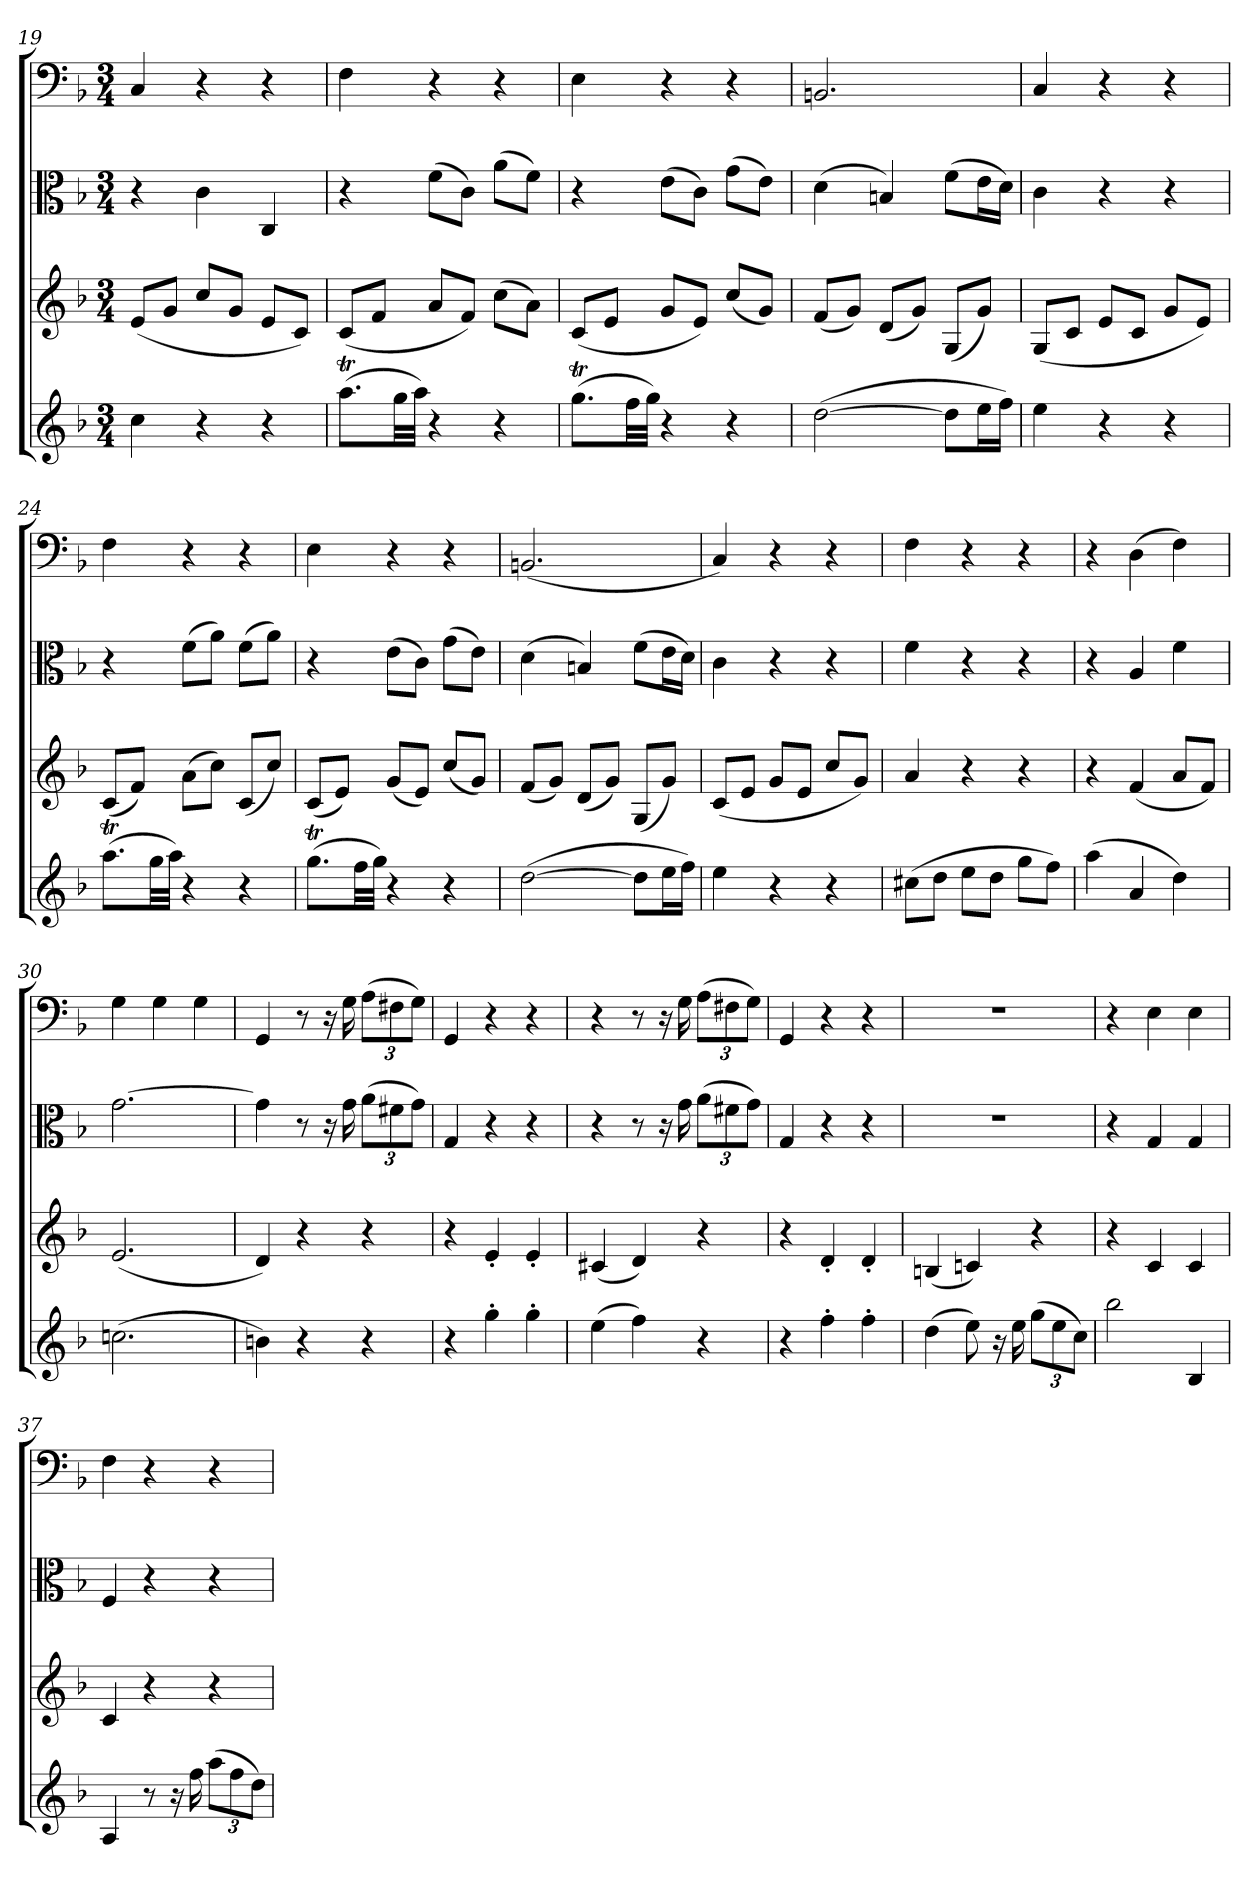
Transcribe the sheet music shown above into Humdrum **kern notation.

**kern	**kern	**kern	**kern
*part4	*part3	*part2	*part1
*staff4	*staff3	*staff2	*staff1
*clefG2	*clefG2	*clefC3	*clefF4
*k[b-]	*k[b-]	*k[b-]	*k[b-]
*F:	*F:	*F:	*F:
*M3/4	*M3/4	*M3/4	*M3/4
=19	=19	=19	=19
4cc	(8e/L	4r	4C
.	8g/J	.	.
4r	8cc/L	4c	4r
.	8g/J	.	.
4r	8e/L	4C	4r
.	8c/J)	.	.
=20	=20	=20	=20
(8.aat\L	(8c/L	4r	4F
.	8f/J	.	.
32gg\LL	.	.	.
32aa\JJJ)	.	.	.
4r	8a/L	(8f\L	4r
.	8f/J)	8c\J)	.
4r	(8cc\L	(8a\L	4r
.	8a\J)	8f\J)	.
=21	=21	=21	=21
(8.ggT\L	(8c/L	4r	4E
.	8e/J	.	.
32ff\LL	.	.	.
32gg\JJJ)	.	.	.
4r	8g/L	(8e\L	4r
.	8e/J)	8c\J)	.
4r	(8cc/L	(8g\L	4r
.	8g/J)	8e\J)	.
=22	=22	=22	=22
([2dd	(8f/L	(4d	2.BBn
.	8g/J)	.	.
.	(8d/L	4Bn)	.
.	8g/J)	.	.
8dd\L]	(8G/L	(8f\L	.
16ee\L	8g/J)	16e\L	.
16ff\JJ)	.	16d\JJ)	.
=23	=23	=23	=23
4ee	(8G/L	4c	4C
.	8c/J	.	.
4r	8e/L	4r	4r
.	8c/J	.	.
4r	8g/L	4r	4r
.	8e/J)	.	.
=24	=24	=24	=24
(8.aat\L	(8c/L	4r	4F
.	8f/J)	.	.
32gg\LL	.	.	.
32aa\JJJ)	.	.	.
4r	(8a\L	(8f\L	4r
.	8cc\J)	8a\J)	.
4r	(8c/L	(8f\L	4r
.	8cc/J)	8a\J)	.
=25	=25	=25	=25
(8.ggT\L	(8c/L	4r	4E
.	8e/J)	.	.
32ff\LL	.	.	.
32gg\JJJ)	.	.	.
4r	(8g/L	(8e\L	4r
.	8e/J)	8c\J)	.
4r	(8cc/L	(8g\L	4r
.	8g/J)	8e\J)	.
=26	=26	=26	=26
([2dd	(8f/L	(4d	(2.BBn
.	8g/J)	.	.
.	(8d/L	4Bn)	.
.	8g/J)	.	.
8dd\L]	(8G/L	(8f\L	.
16ee\L	8g/J)	16e\L	.
16ff\JJ)	.	16d\JJ)	.
=27	=27	=27	=27
4ee	(8c/L	4c	4C)
.	8e/J	.	.
4r	8g/L	4r	4r
.	8e/J	.	.
4r	8cc/L	4r	4r
.	8g/J)	.	.
=28	=28	=28	=28
(8cc#X\L	4a	4f	4F
8dd\J	.	.	.
8ee\L	4r	4r	4r
8dd\J	.	.	.
8gg\L	4r	4r	4r
8ff\J)	.	.	.
=29	=29	=29	=29
(4aa	4r	4r	4r
4a	(4f	4A	(4D
4dd)	8a/L	4f	4F)
.	8f/J)	.	.
=30	=30	=30	=30
(2.ccn	(2.e	[2.g	4G
.	.	.	4G
.	.	.	4G
=31	=31	=31	=31
4bn)	4d)	4g]	4GG
4r	4r	8r	8r
.	.	16r	16r
.	.	16g	16G
4r	4r	(12a\L	(12A\L
.	.	12f#X\	12F#X\
.	.	12g\J)	12G\J)
=32	=32	=32	=32
4r	4r	4G	4GG
4gg'	4e'	4r	4r
4gg'	4e'	4r	4r
=33	=33	=33	=33
(4ee	(4c#X	4r	4r
4ff)	4d)	8r	8r
.	.	16r	16r
.	.	16g	16G
4r	4r	(12a\L	(12A\L
.	.	12f#X\	12F#X\
.	.	12g\J)	12G\J)
=34	=34	=34	=34
4r	4r	4G	4GG
4ff'	4d'	4r	4r
4ff'	4d'	4r	4r
=35	=35	=35	=35
(4dd	(4Bn	2.r	2.r
8ee)	4cn)	.	.
16r	.	.	.
16ee	.	.	.
(12gg\L	4r	.	.
12ee\	.	.	.
12cc\J)	.	.	.
=36	=36	=36	=36
2bb-	4r	4r	4r
.	4c	4G	4E
4B-	4c	4G	4E
=37	=37	=37	=37
4A	4c	4F	4F
8r	4r	4r	4r
16r	.	.	.
16ff	.	.	.
(12aa\L	4r	4r	4r
12ff\	.	.	.
12dd\J)	.	.	.
=	=	=	=
*-	*-	*-	*-
